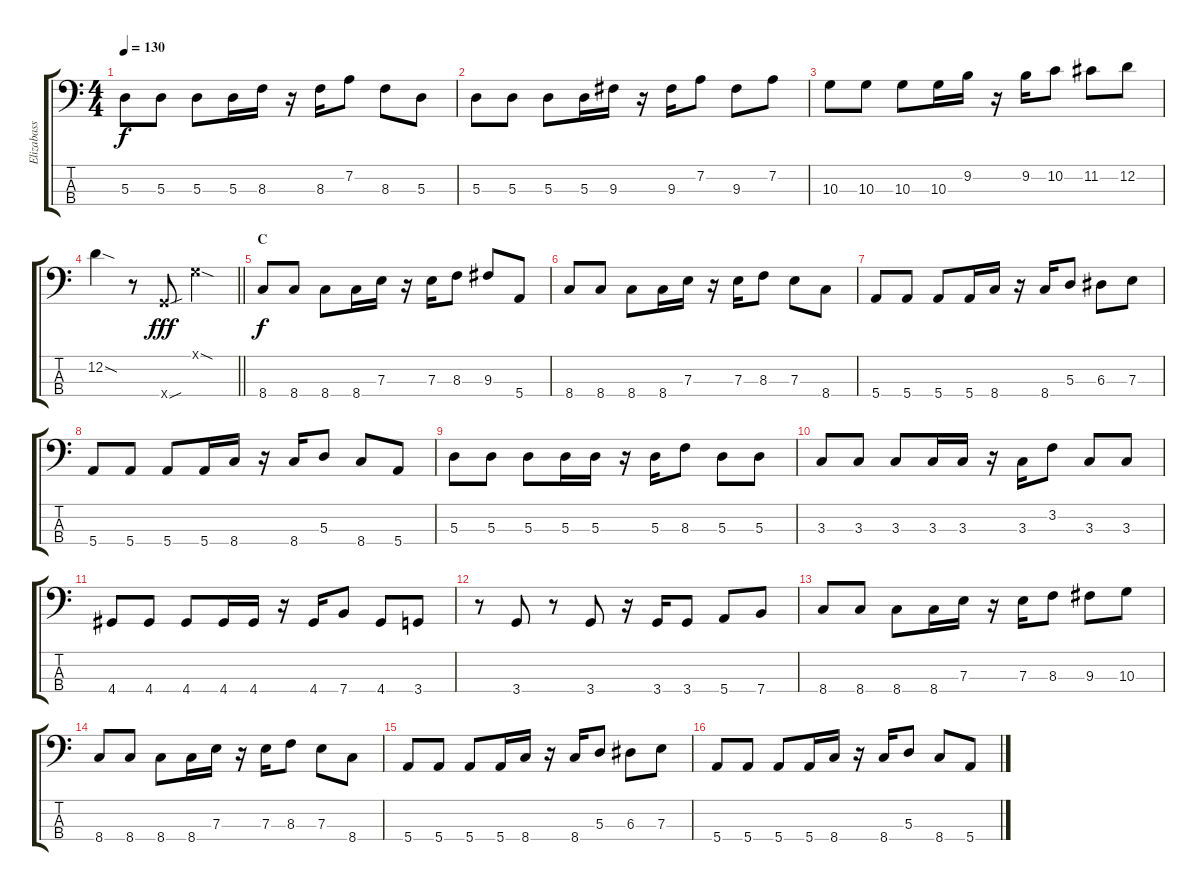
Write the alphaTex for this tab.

\track ("Elizabass" "Elizabass") {instrument electricbassfinger}
\staff {score tabs}
\tuning (G2 D2 A1 E1) {hide}
\ts (4 4)
\tempo 130
\clef f4
\ks c
5.3.8{dy f} 5.3.8 5.3.8 5.3.16 8.3.16 r.16 8.3.16 7.2.8 8.3.8 5.3.8 |
5.3.8 5.3.8 5.3.8 5.3.16 9.3.16 r.16 9.3.16 7.2.8 9.3.8 7.2.8 |
10.3.8 10.3.8 10.3.8 10.3.16 9.2.16 r.16 9.2.16 10.2.8 11.2.8 12.2.8 |
\barLineRight lightlight
12.2{sod}.4 r.8 3.4{sou x}.8{dy fff} 0.1{sod x}.2 |
\section ("" "C")
8.4.8{dy f} 8.4.8 8.4.8 8.4.16 7.3.16 r.16 7.3.16 8.3.8 9.3.8 5.4.8 |
8.4.8 8.4.8 8.4.8 8.4.16 7.3.16 r.16 7.3.16 8.3.8 7.3.8 8.4.8 |
5.4.8 5.4.8 5.4.8 5.4.16 8.4.16 r.16 8.4.16 5.3.8 6.3.8 7.3.8 |
5.4.8 5.4.8 5.4.8 5.4.16 8.4.16 r.16 8.4.16 5.3.8 8.4.8 5.4.8 |
5.3.8 5.3.8 5.3.8 5.3.16 5.3.16 r.16 5.3.16 8.3.8 5.3.8 5.3.8 |
3.3.8 3.3.8 3.3.8 3.3.16 3.3.16 r.16 3.3.16 3.2.8 3.3.8 3.3.8 |
4.4.8 4.4.8 4.4.8 4.4.16 4.4.16 r.16 4.4.16 7.4.8 4.4.8 3.4.8 |
r.8 3.4.8 r.8 3.4.8 r.16 3.4.16 3.4.8 5.4.8 7.4.8 |
8.4.8 8.4.8 8.4.8 8.4.16 7.3.16 r.16 7.3.16 8.3.8 9.3.8 10.3.8 |
8.4.8 8.4.8 8.4.8 8.4.16 7.3.16 r.16 7.3.16 8.3.8 7.3.8 8.4.8 |
5.4.8 5.4.8 5.4.8 5.4.16 8.4.16 r.16 8.4.16 5.3.8 6.3.8 7.3.8 |
5.4.8 5.4.8 5.4.8 5.4.16 8.4.16 r.16 8.4.16 5.3.8 8.4.8 5.4.8
